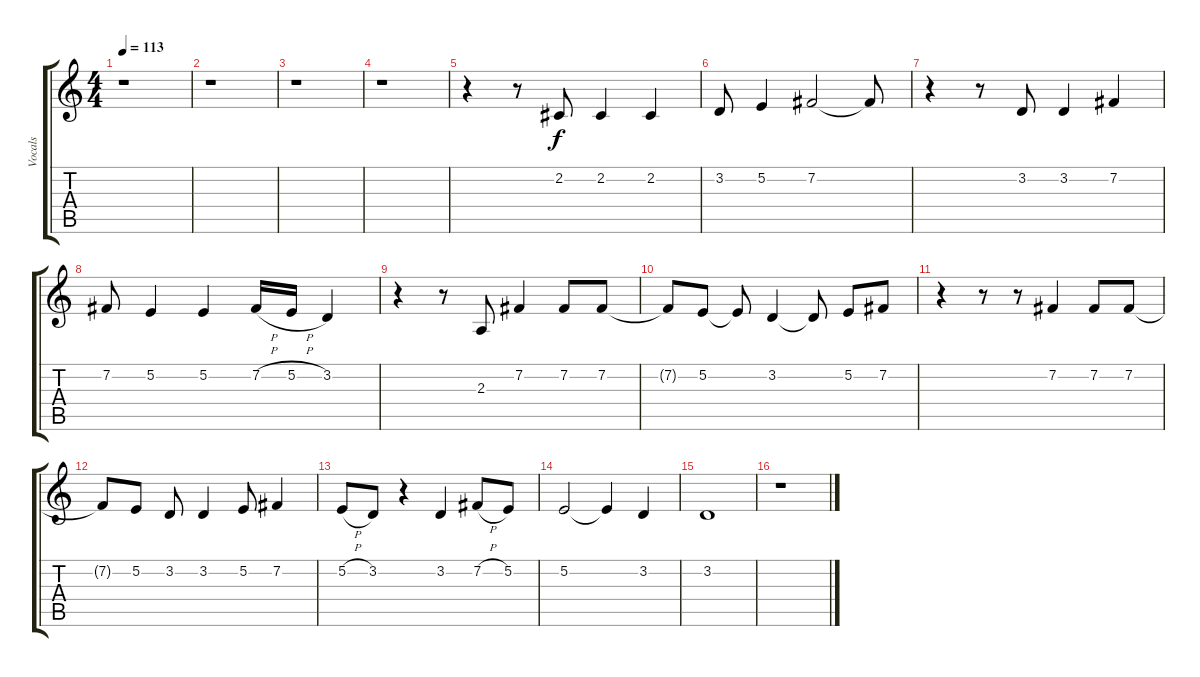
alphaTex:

\track ("Vocals" "Vocals") {instrument sopranosax}
\staff {score tabs}
\tuning (E4 B3 G3 D3 A2 E2) {hide}
\ts (4 4)
\tempo 113
\clef g2
\ks c
r.1{dy f} |
r.1 |
r.1 |
r.1 |
r.4 r.8 2.2.8 2.2.4 2.2.4 |
3.2.8 5.2.4 7.2.2 7.2{t}.8 |
r.4 r.8 3.2.8 3.2.4 7.2.4 |
7.2.8 5.2.4 5.2.4 7.2{h}.16 5.2{h}.16 3.2.4 |
r.4 r.8 2.3.8 7.2.4 7.2.8 7.2.8 |
7.2{t}.8 5.2.8 5.2{t}.8 3.2.4 3.2{t}.8 5.2.8 7.2.8 |
r.4 r.8 r.8 7.2.4 7.2.8 7.2.8 |
7.2{t}.8 5.2.8 3.2.8 3.2.4 5.2.8 7.2.4 |
5.2{h}.8 3.2.8 r.4 3.2.4 7.2{h}.8 5.2.8 |
5.2.2 5.2{t}.4 3.2.4 |
3.2.1 |
r.1
